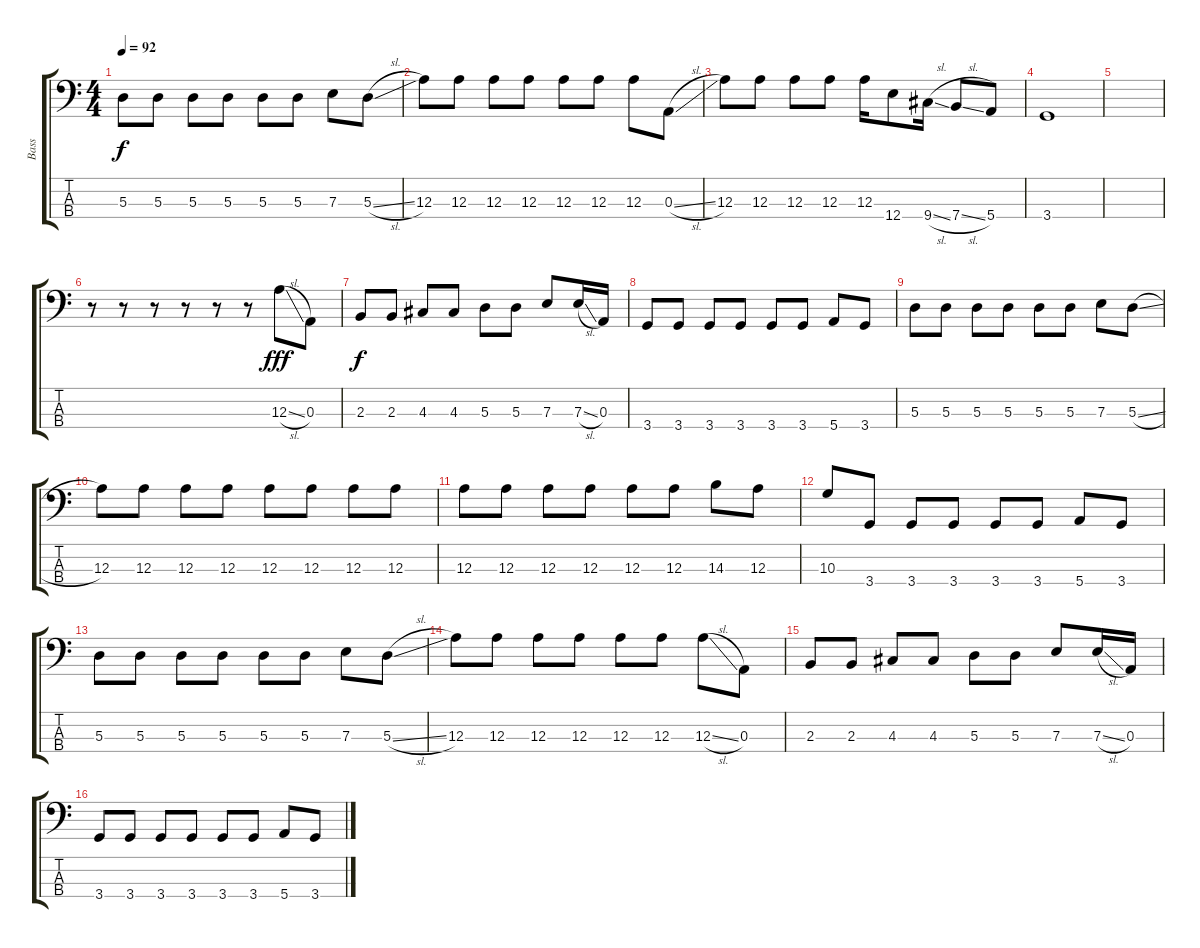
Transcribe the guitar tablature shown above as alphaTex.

\track ("Bass" "Bass") {instrument electricbassfinger}
\staff {score tabs}
\tuning (G2 D2 A1 E1) {hide}
\ts (4 4)
\tempo 92
\clef f4
\ks c
5.3.8{dy f} 5.3.8 5.3.8 5.3.8 5.3.8 5.3.8 7.3.8 5.3{sl}.8 |
12.3.8 12.3.8 12.3.8 12.3.8 12.3.8 12.3.8 12.3.8 0.3{sl}.8 |
12.3.8 12.3.8 12.3.8 12.3.8 12.3.16 12.4.8 9.4{sl}.16 7.4{sl}.8 5.4.8 |
3.4.1 |
|
r.8 r.8 r.8 r.8 r.8 r.8 12.3{sl}.8{dy fff} 0.3.8 |
2.3.8{dy f} 2.3.8 4.3.8 4.3.8 5.3.8 5.3.8 7.3.8 7.3{sl}.16 0.3.16 |
3.4.8 3.4.8 3.4.8 3.4.8 3.4.8 3.4.8 5.4.8 3.4.8 |
5.3.8 5.3.8 5.3.8 5.3.8 5.3.8 5.3.8 7.3.8 5.3{sl}.8 |
12.3.8 12.3.8 12.3.8 12.3.8 12.3.8 12.3.8 12.3.8 12.3.8 |
12.3.8 12.3.8 12.3.8 12.3.8 12.3.8 12.3.8 14.3.8 12.3.8 |
10.3.8 3.4.8 3.4.8 3.4.8 3.4.8 3.4.8 5.4.8 3.4.8 |
5.3.8 5.3.8 5.3.8 5.3.8 5.3.8 5.3.8 7.3.8 5.3{sl}.8 |
12.3.8 12.3.8 12.3.8 12.3.8 12.3.8 12.3.8 12.3{sl}.8 0.3.8 |
2.3.8 2.3.8 4.3.8 4.3.8 5.3.8 5.3.8 7.3.8 7.3{sl}.16 0.3.16 |
3.4.8 3.4.8 3.4.8 3.4.8 3.4.8 3.4.8 5.4.8 3.4.8
